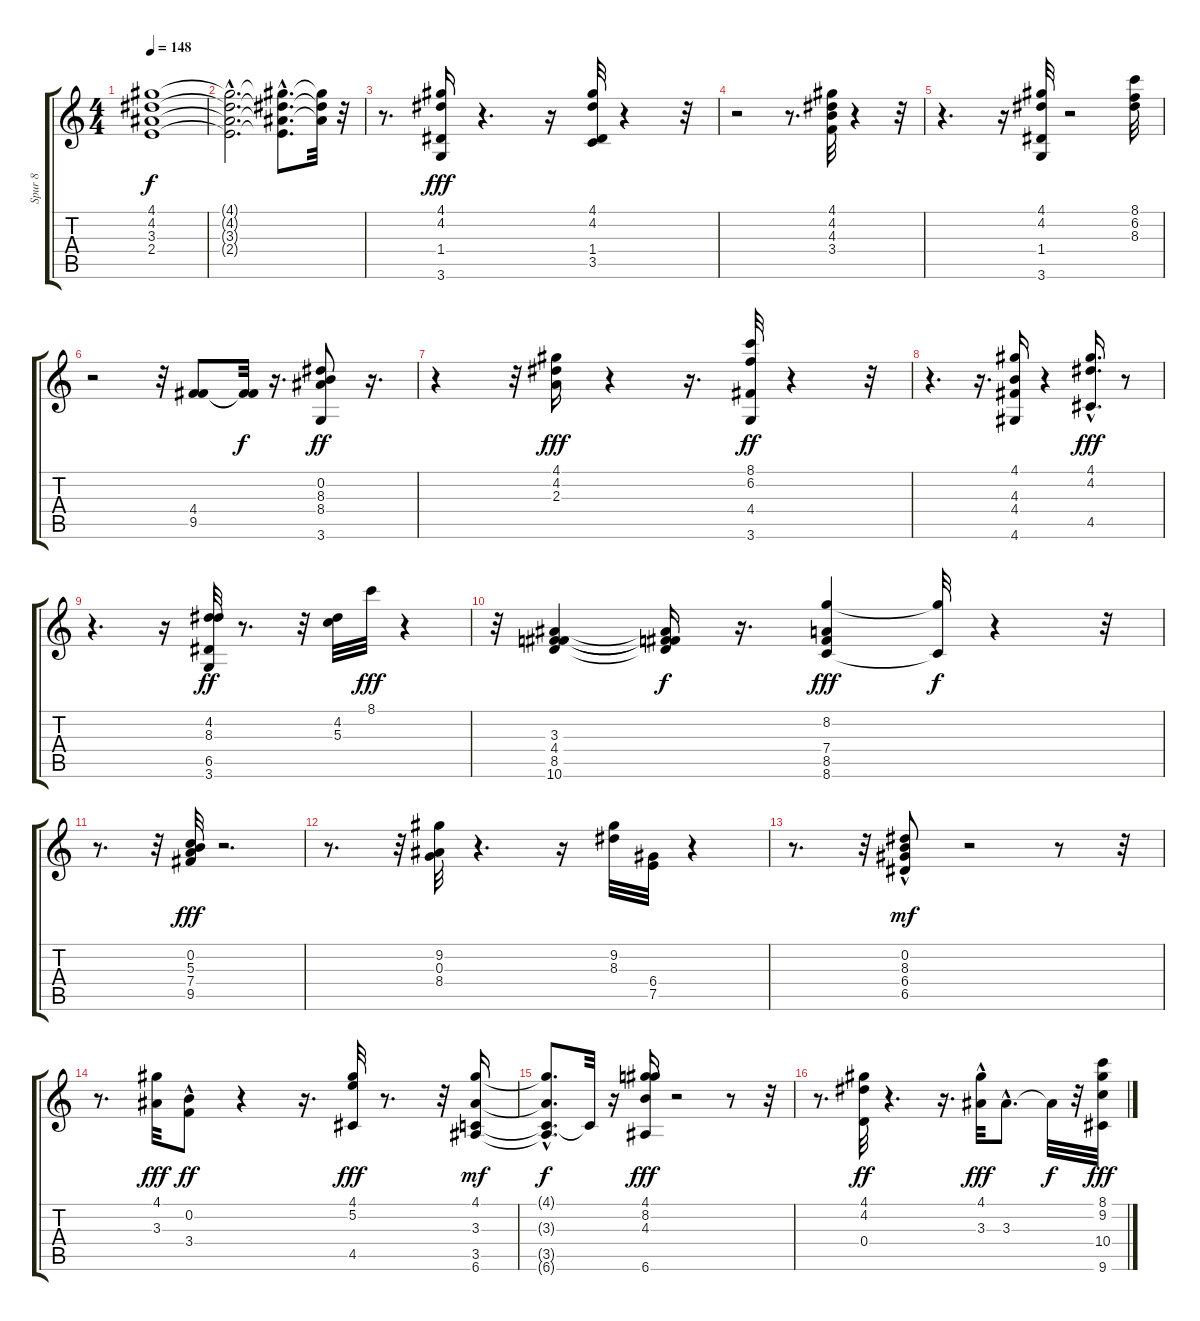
\track ("Spur 8" "Spur 8") {instrument electricguitarmuted}
\staff {score tabs}
\tuning (E4 B3 G3 D3 A2 E2) {hide}
\ts (4 4)
\tempo 148
\clef g2
\ks c
(4.1{t} 4.2{t} 3.3{t} 2.4{t}).1{dy f} |
(4.1{hac t} 4.2{hac t} 3.3{hac t} 2.4{hac t}).2{d} (4.1{hac t} 4.2{hac t} 3.3{hac t} 2.4{hac t}).8{d} (4.1{t} 4.2{t} 3.3{t}).32 r.32 |
r.8{d} (4.1 4.2 1.4 3.6).16{dy fff} r.4{d} r.16 (4.1 4.2 1.4 3.5).32 r.4 r.32 |
r.2 r.8{d} (4.1 4.2 4.3 3.4).32 r.4 r.32 |
r.4{d} r.16 (4.1 4.2 1.4 3.6).32 r.2 (8.1 6.2 8.3).32 |
r.2 r.32 (4.4 9.5).8 (4.4{t} 9.5{t}).32{dy f} r.16{d} (0.2 8.3 8.4 3.6).8{dy ff} r.16{d} |
r.4 r.32 (4.1 4.2 2.3).16{dy fff} r.4 r.16{d} (8.1 6.2 4.4 3.6).32{dy ff} r.4 r.32 |
r.4{d} r.16{d} (4.1 4.3 4.4 4.6).16 r.4 (4.1{hac} 4.2{hac} 4.5).16{d dy fff} r.8 |
r.4{d} r.16 (4.2 8.3 6.5 3.6).32{dy ff} r.8{d} r.32 (4.2 5.3).32 8.1.32{dy fff} r.4 |
r.32 (3.3 4.4 8.5 10.6).4 (3.3{t} 4.4{t} 8.5{t} 10.6{t}).16{dy f} r.16{d} (8.2 7.4 8.5 8.6).4{dy fff} (8.2{t} 8.6{t}).32{dy f} r.4 r.32 |
r.8{d} r.32 (0.2 5.3 7.4 9.5).32{dy fff} r.2{d} |
r.8{d} r.32 (9.2 0.3 8.4).32 r.4{d} r.16 (9.2 8.3).32 (6.4 7.5).32 r.4 |
r.8{d} r.32 (0.2 8.3 6.4{hac} 6.5).8{dy mf} r.2 r.8 r.32 |
r.8{d} (4.1 3.3).32{dy fff} (0.2{hac} 3.4).8{dy ff} r.4 r.16{d} (4.1 5.2 4.5).32{dy fff} r.8{d} r.32 (4.1 3.3 3.5 6.6).16{dy mf} |
(4.1{hac t} 3.3{hac t} 3.5{hac t} 6.6{hac t}).8{d dy f} 3.5{t}.32 r.16 (4.1 8.2 4.3 6.6).16{dy fff} r.2 r.8 r.32 |
r.8{d} (4.1 4.2 0.4).32{dy ff} r.4{d} r.16{d} (4.1{hac} 3.3).32{dy fff} 3.3{hac}.8{d} 3.3{t}.32{dy f} r.32 (8.1 9.2 10.4 9.6).32{dy fff}
